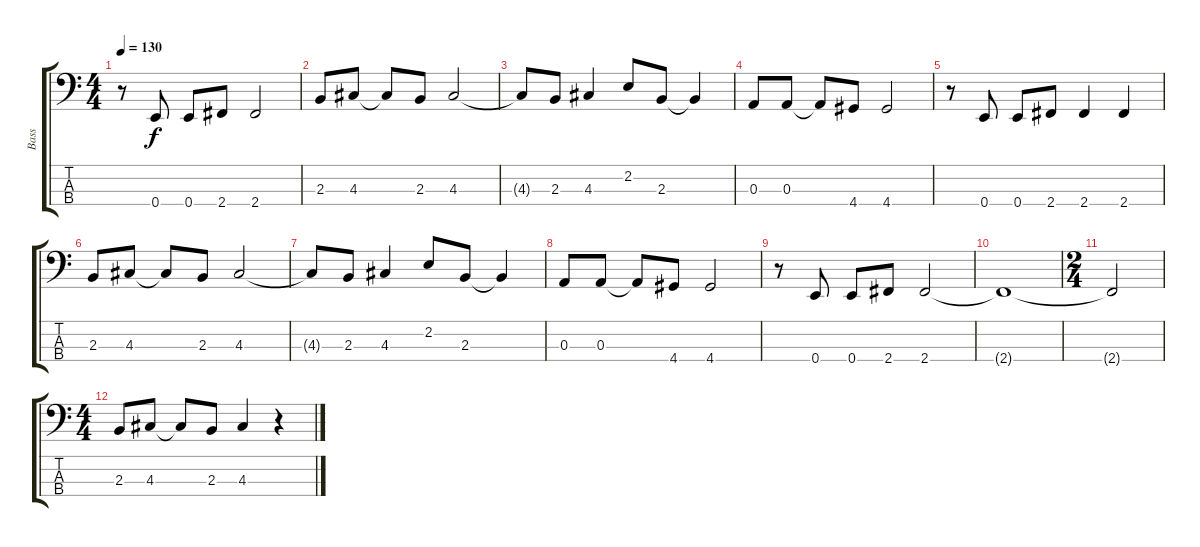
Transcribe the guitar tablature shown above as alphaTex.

\track ("Bass" "Bass") {instrument electricbassfinger}
\staff {score tabs}
\tuning (G2 D2 A1 E1) {hide}
\ts (4 4)
\tempo 130
\clef f4
\ks c
r.8{dy f} 0.4.8 0.4.8 2.4.8 2.4.2 |
2.3.8 4.3.8 4.3{t}.8 2.3.8 4.3.2 |
4.3{t}.8 2.3.8 4.3.4 2.2.8 2.3.8 2.3{t}.4 |
0.3.8 0.3.8 0.3{t}.8 4.4.8 4.4.2 |
r.8 0.4.8 0.4.8 2.4.8 2.4.4 2.4.4 |
2.3.8 4.3.8 4.3{t}.8 2.3.8 4.3.2 |
4.3{t}.8 2.3.8 4.3.4 2.2.8 2.3.8 2.3{t}.4 |
0.3.8 0.3.8 0.3{t}.8 4.4.8 4.4.2 |
r.8 0.4.8 0.4.8 2.4.8 2.4.2 |
2.4{t}.1 |
\ts (2 4)
2.4{t}.2 |
\ts (4 4)
2.3.8 4.3.8 4.3{t}.8 2.3.8 4.3.4 r.4
